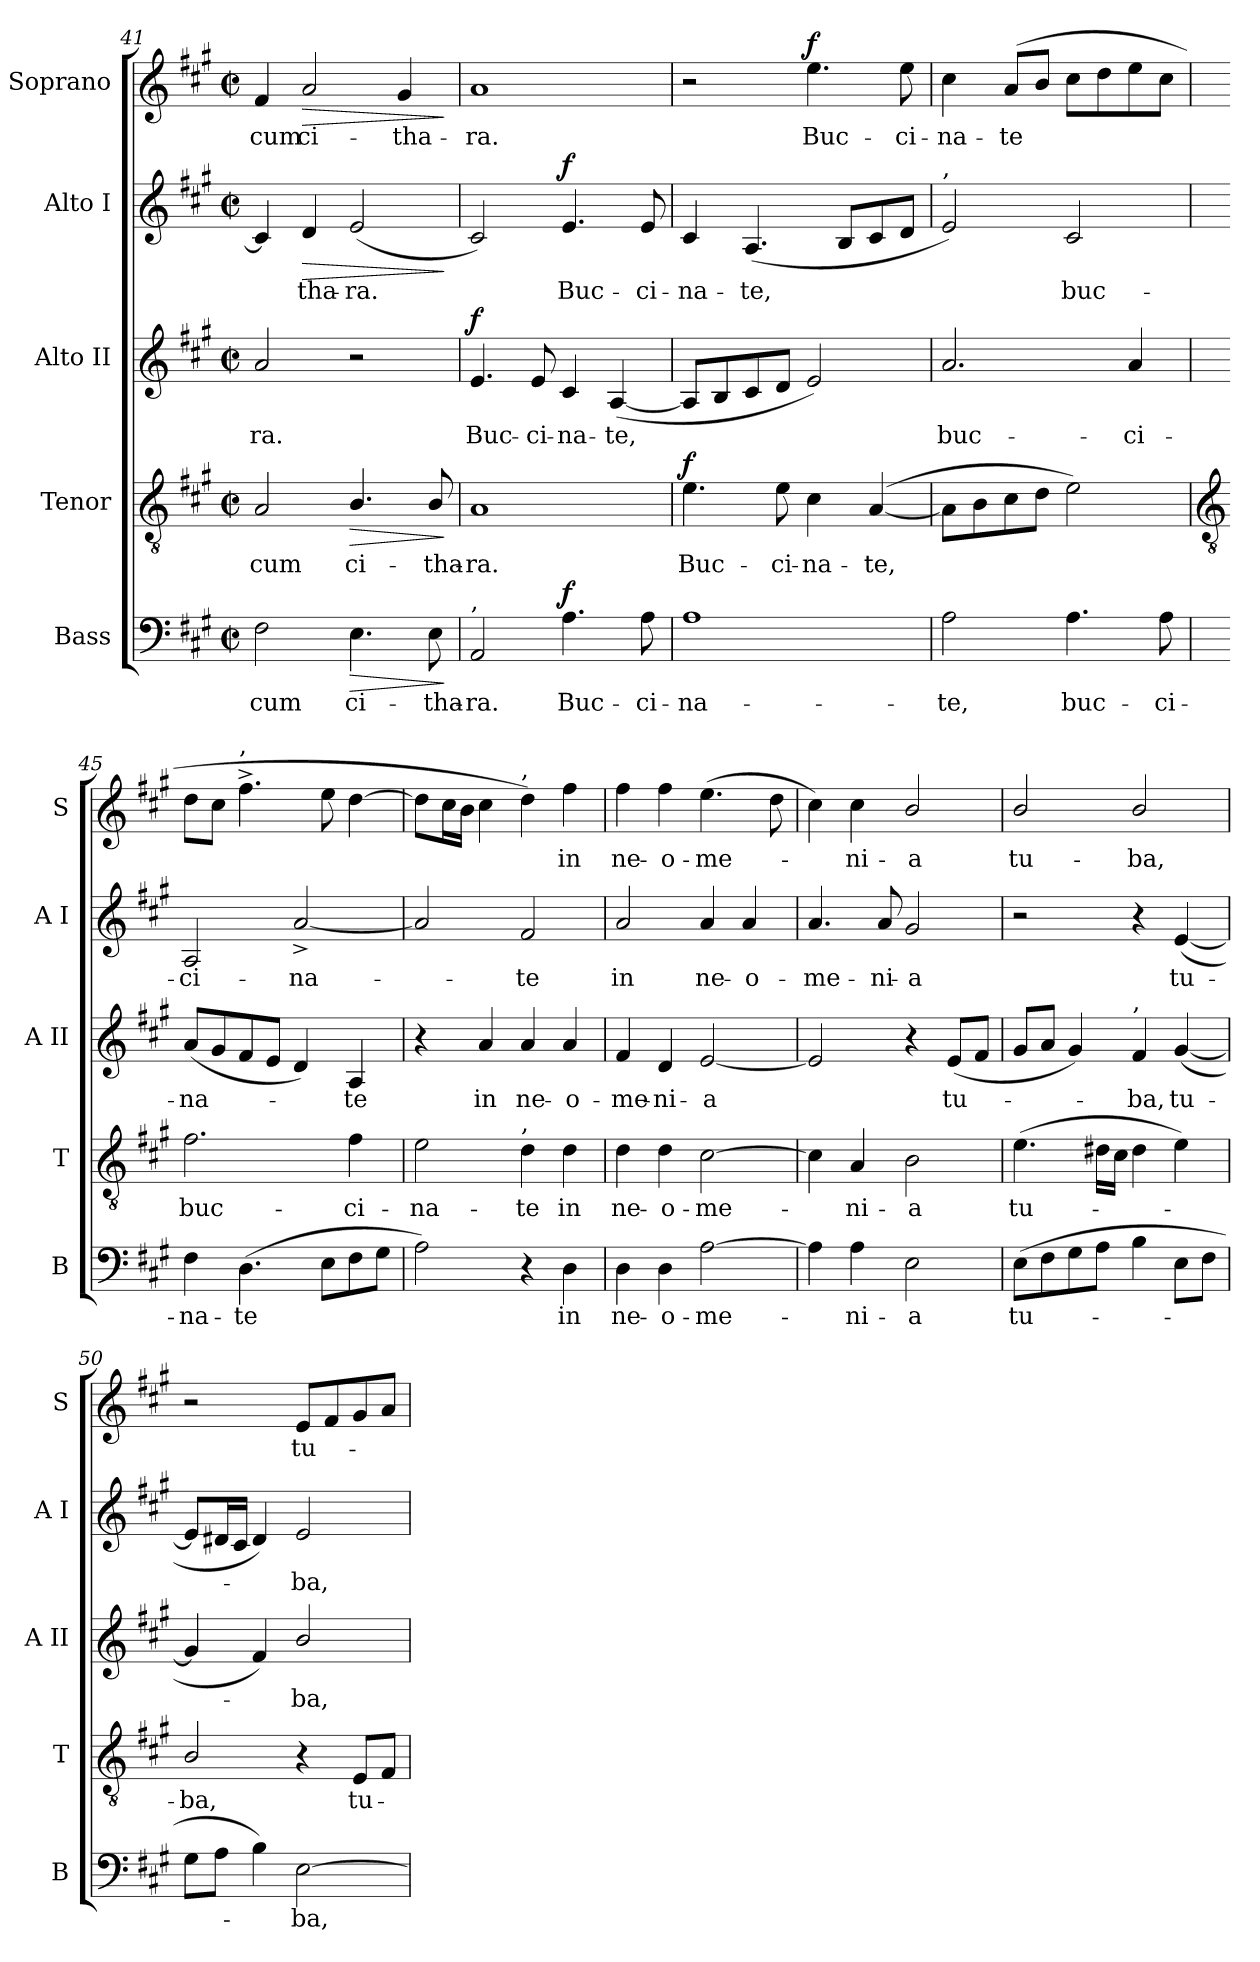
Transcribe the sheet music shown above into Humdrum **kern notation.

**kern	**text	**dynam	**kern	**text	**dynam	**kern	**text	**dynam	**kern	**text	**dynam	**kern	**text	**dynam
*part5	*part5	*part5	*part4	*part4	*part4	*part3	*part3	*part3	*part2	*part2	*part2	*part1	*part1	*part1
*staff5	*staff5	*staff5	*staff4	*staff4	*staff4	*staff3	*staff3	*staff3	*staff2	*staff2	*staff2	*staff1	*staff1	*staff1
*I"Bass	*	*	*I"Tenor	*	*	*I"Alto II	*	*	*I"Alto I	*	*	*I"Soprano	*	*
*I'B	*	*	*I'T	*	*	*I'A II	*	*	*I'A I	*	*	*I'S	*	*
*clefF4	*	*	*clefGv2	*	*	*clefG2	*	*	*clefG2	*	*	*clefG2	*	*
*k[f#c#g#]	*	*	*k[f#c#g#]	*	*	*k[f#c#g#]	*	*	*k[f#c#g#]	*	*	*k[f#c#g#]	*	*
*A:	*	*	*A:	*	*	*A:	*	*	*A:	*	*	*A:	*	*
*M2/2	*	*	*M2/2	*	*	*M2/2	*	*	*M2/2	*	*	*M2/2	*	*
*met(c|)	*	*	*met(c|)	*	*	*met(c|)	*	*	*met(c|)	*	*	*met(c|)	*	*
=41	=41	=41	=41	=41	=41	=41	=41	=41	=41	=41	=41	=41	=41	=41
!	!LO:LY:b	!	!	!LO:LY:b	!	!	!LO:LY:b	!	!	!	!	!	!LO:LY:b	!
2F#	cum	.	2A	cum	.	2a	-ra.	.	4c#]	.	.	4f#	cum	.
!	!	!	!	!	!	!	!	!	!	!LO:LY:b	!LO:HP:b	!	!LO:LY:b	!LO:HP:b
.	.	.	.	.	.	.	.	.	4d	tha-	>	2a	ci-	>
!	!LO:LY:b	!LO:HP:b	!	!LO:LY:b	!LO:HP:b	!	!	!	!	!LO:LY:b	!	!	!	!
4.E	ci-	>	4.B/	ci-	>	2r	.	.	(<2e	-ra.	.	.	.	.
!	!	!	!	!	!	!	!	!	!	!	!	!	!LO:LY:b	!
.	.	.	.	.	.	.	.	.	.	.	.	4g#	-tha-	.
!	!LO:LY:b	!	!	!LO:LY:b	!	!	!	!	!	!	!	!	!	!
8E	-tha-	.	8B/	-tha-	.	.	.	.	.	.	.	.	.	.
.	.	]	.	.	]	.	.	.	.	.	]	.	.	]
=42	=42	=42	=42	=42	=42	=42	=42	=42	=42	=42	=42	=42	=42	=42
!LO:TX:a:t=,	!	!	!	!	!	!	!	!	!	!	!	!	!	!
!	!LO:LY:b	!	!	!LO:LY:b	!	!	!LO:LY:b	!LO:DY:b	!	!	!	!	!LO:LY:b	!
2AA	-ra.	.	1A	-ra.	.	4.e	Buc-	f	2c#)	.	.	1a	-ra.	.
!	!	!	!	!	!	!	!LO:LY:b	!	!	!	!	!	!	!
.	.	.	.	.	.	8e	-ci-	.	.	.	.	.	.	.
!	!LO:LY:b	!LO:DY:b	!	!	!	!	!LO:LY:b	!	!	!LO:LY:b	!LO:DY:b	!	!	!
4.A	Buc-	f	.	.	.	4c#	-na-	.	4.e	Buc-	f	.	.	.
!	!	!	!	!	!	!	!LO:LY:b	!	!	!	!	!	!	!
.	.	.	.	.	.	(<[4A	-te,	.	.	.	.	.	.	.
!	!LO:LY:b	!	!	!	!	!	!	!	!	!LO:LY:b	!	!	!	!
8A	-ci-	.	.	.	.	.	.	.	8e	-ci-	.	.	.	.
=43	=43	=43	=43	=43	=43	=43	=43	=43	=43	=43	=43	=43	=43	=43
!	!LO:LY:b	!	!	!LO:LY:b	!LO:DY:b	!	!	!	!	!LO:LY:b	!	!	!	!
1A	-na-	.	4.e	Buc-	f	8AL]	.	.	4c#	-na-	.	2r	.	.
.	.	.	.	.	.	8B	.	.	.	.	.	.	.	.
!	!	!	!	!	!	!	!	!	!	!LO:LY:b	!	!	!	!
.	.	.	.	.	.	8c#	.	.	(<4.A	-te,	.	.	.	.
!	!	!	!	!LO:LY:b	!	!	!	!	!	!	!	!	!	!
.	.	.	8e	-ci-	.	8dJ	.	.	.	.	.	.	.	.
!	!	!	!	!LO:LY:b	!	!	!	!	!	!	!	!	!LO:LY:b	!LO:DY:b
.	.	.	4c#	-na-	.	2e)	.	.	.	.	.	4.ee	Buc-	f
.	.	.	.	.	.	.	.	.	8BL	.	.	.	.	.
!	!	!	!	!LO:LY:b	!	!	!	!	!	!	!	!	!	!
.	.	.	(>[4A	-te,	.	.	.	.	8c#	.	.	.	.	.
!	!	!	!	!	!	!	!	!	!	!	!	!	!LO:LY:b	!
.	.	.	.	.	.	.	.	.	8dJ	.	.	8ee	-ci-	.
=44	=44	=44	=44	=44	=44	=44	=44	=44	=44	=44	=44	=44	=44	=44
!	!	!	!	!	!	!	!	!	!LO:TX:a:t=,	!	!	!	!	!
!	!LO:LY:b	!	!	!	!	!	!LO:LY:b	!	!	!	!	!	!LO:LY:b	!
2A	-te,	.	8AL]	.	.	2.a	buc-	.	2e)	.	.	4cc#	-na-	.
.	.	.	8B	.	.	.	.	.	.	.	.	.	.	.
!	!	!	!	!	!	!	!	!	!	!	!	!	!LO:LY:b	!
.	.	.	8c#	.	.	.	.	.	.	.	.	(>8aL	-te	.
.	.	.	8dJ	.	.	.	.	.	.	.	.	8bJ	.	.
!	!LO:LY:b	!	!	!	!	!	!	!	!	!LO:LY:b	!	!	!	!
4.A	buc-	.	2e)	.	.	.	.	.	2c#	buc-	.	8cc#L	.	.
.	.	.	.	.	.	.	.	.	.	.	.	8dd	.	.
!	!	!	!	!	!	!	!LO:LY:b	!	!	!	!	!	!	!
.	.	.	.	.	.	4a	-ci-	.	.	.	.	8ee	.	.
!	!LO:LY:b	!	!	!	!	!	!	!	!	!	!	!	!	!
8A	-ci-	.	.	.	.	.	.	.	.	.	.	8cc#J	.	.
!!LO:LB:g=z
=45	=45	=45	=45	=45	=45	=45	=45	=45	=45	=45	=45	=45	=45	=45
*	*	*	*clefGv2	*	*	*	*	*	*	*	*	*	*	*
!	!LO:LY:b	!	!	!LO:LY:b	!	!	!LO:LY:b	!	!	!LO:LY:b	!	!	!	!
4F#	-na-	.	2.f#	buc-	.	(<8aL	-na-	.	2A	-ci-	.	8ddL	.	.
.	.	.	.	.	.	8g#	.	.	.	.	.	8cc#J	.	.
!	!	!	!	!	!	!	!	!	!	!	!	!LO:TX:a:t=,	!	!
!	!LO:LY:b	!	!	!	!	!	!	!	!	!	!	!	!	!
(>4.D	-te	.	.	.	.	8f#	.	.	.	.	.	4.ff#^	.	.
.	.	.	.	.	.	8eJ	.	.	.	.	.	.	.	.
!	!	!	!	!	!	!	!	!	!	!LO:LY:b	!	!	!	!
.	.	.	.	.	.	4d)	.	.	[2a^	-na-	.	.	.	.
8EL	.	.	.	.	.	.	.	.	.	.	.	8ee	.	.
!	!	!	!	!LO:LY:b	!	!	!LO:LY:b	!	!	!	!	!	!	!
8F#	.	.	4f#	-ci-	.	4A	te	.	.	.	.	[4dd	.	.
8G#J	.	.	.	.	.	.	.	.	.	.	.	.	.	.
=46	=46	=46	=46	=46	=46	=46	=46	=46	=46	=46	=46	=46	=46	=46
!	!	!	!	!LO:LY:b	!	!	!	!	!	!	!	!	!	!
2A)	.	.	2e	-na-	.	4r	.	.	2a]	.	.	8ddL]	.	.
.	.	.	.	.	.	.	.	.	.	.	.	16cc#L	.	.
.	.	.	.	.	.	.	.	.	.	.	.	16bJJ	.	.
!	!	!	!	!	!	!	!LO:LY:b	!	!	!	!	!	!	!
.	.	.	.	.	.	4a	in	.	.	.	.	4cc#	.	.
!	!	!	!	!	!	!	!	!	!	!	!	!LO:TX:a:t=,	!	!
!	!	!	!LO:TX:a:t=,	!	!	!	!	!	!	!	!	!	!	!
!	!	!	!	!LO:LY:b	!	!	!LO:LY:b	!	!	!LO:LY:b	!	!	!	!
4r	.	.	4d	-te	.	4a	ne-	.	2f#	te	.	4dd)	.	.
!	!LO:LY:b	!	!	!LO:LY:b	!	!	!LO:LY:b	!	!	!	!	!	!LO:LY:b	!
4D	in	.	4d	in	.	4a	-o-	.	.	.	.	4ff#	in	.
=47	=47	=47	=47	=47	=47	=47	=47	=47	=47	=47	=47	=47	=47	=47
!	!LO:LY:b	!	!	!LO:LY:b	!	!	!LO:LY:b	!	!	!LO:LY:b	!	!	!LO:LY:b	!
4D	ne-	.	4d	ne-	.	4f#	-me-	.	2a	in	.	4ff#	ne-	.
!	!LO:LY:b	!	!	!LO:LY:b	!	!	!LO:LY:b	!	!	!	!	!	!LO:LY:b	!
4D	-o-	.	4d	-o-	.	4d	-ni-	.	.	.	.	4ff#	-o-	.
!	!LO:LY:b	!	!	!LO:LY:b	!	!	!LO:LY:b	!	!	!LO:LY:b	!	!	!LO:LY:b	!
[2A	-me-	.	[2c#	-me-	.	[2e	-a	.	4a	ne-	.	(>4.ee	-me-	.
!	!	!	!	!	!	!	!	!	!	!LO:LY:b	!	!	!	!
.	.	.	.	.	.	.	.	.	4a	-o-	.	.	.	.
.	.	.	.	.	.	.	.	.	.	.	.	8dd	.	.
=48	=48	=48	=48	=48	=48	=48	=48	=48	=48	=48	=48	=48	=48	=48
!	!	!	!	!	!	!	!	!	!	!LO:LY:b	!	!	!	!
4A]	.	.	4c#]	.	.	2e]	.	.	4.a	-me-	.	4cc#)	.	.
!	!LO:LY:b	!	!	!LO:LY:b	!	!	!	!	!	!	!	!	!LO:LY:b	!
4A	ni-	.	4A	ni-	.	.	.	.	.	.	.	4cc#	ni-	.
!	!	!	!	!	!	!	!	!	!	!LO:LY:b	!	!	!	!
.	.	.	.	.	.	.	.	.	8a	-ni-	.	.	.	.
!	!LO:LY:b	!	!	!LO:LY:b	!	!	!	!	!	!LO:LY:b	!	!	!LO:LY:b	!
2E	-a	.	2B	-a	.	4r	.	.	2g#	-a	.	2b/	-a	.
!	!	!	!	!	!	!	!LO:LY:b	!	!	!	!	!	!	!
.	.	.	.	.	.	(<8eL	tu-	.	.	.	.	.	.	.
.	.	.	.	.	.	8f#J	.	.	.	.	.	.	.	.
=49	=49	=49	=49	=49	=49	=49	=49	=49	=49	=49	=49	=49	=49	=49
!	!LO:LY:b	!	!	!LO:LY:b	!	!	!	!	!	!	!	!	!LO:LY:b	!
(>8EL	tu-	.	(>4.e	tu-	.	8g#L	.	.	2r	.	.	2b/	tu-	.
8F#	.	.	.	.	.	8aJ	.	.	.	.	.	.	.	.
8G#	.	.	.	.	.	4g#)	.	.	.	.	.	.	.	.
8AJ	.	.	16d#XLL	.	.	.	.	.	.	.	.	.	.	.
.	.	.	16c#JJ	.	.	.	.	.	.	.	.	.	.	.
!	!	!	!	!	!	!LO:TX:a:t=,	!	!	!	!	!	!	!	!
!	!	!	!	!	!	!	!LO:LY:b	!	!	!	!	!	!LO:LY:b	!
4B	.	.	4d#	.	.	4f#	ba,	.	4r	.	.	2b/	-ba,	.
!	!	!	!	!	!	!	!LO:LY:b	!	!	!LO:LY:b	!	!	!	!
8EL	.	.	4e)	.	.	(<[4g#	tu-	.	(<[4e	tu-	.	.	.	.
8F#J	.	.	.	.	.	.	.	.	.	.	.	.	.	.
=50	=50	=50	=50	=50	=50	=50	=50	=50	=50	=50	=50	=50	=50	=50
!	!	!	!	!LO:LY:b	!	!	!	!	!	!	!	!	!	!
8G#L	.	.	2B/	ba,	.	4g#]	.	.	8eL]	.	.	2r	.	.
8AJ	.	.	.	.	.	.	.	.	16d#XL	.	.	.	.	.
.	.	.	.	.	.	.	.	.	16c#JJ	.	.	.	.	.
4B)	.	.	.	.	.	4f#)	.	.	4d#)	.	.	.	.	.
!	!LO:LY:b	!	!	!	!	!	!LO:LY:b	!	!	!LO:LY:b	!	!	!LO:LY:b	!
[2E	ba,	.	4r	.	.	2b/	ba,	.	2e	ba,	.	8eL	tu-	.
.	.	.	.	.	.	.	.	.	.	.	.	8f#	.	.
!	!	!	!	!LO:LY:b	!	!	!	!	!	!	!	!	!	!
.	.	.	8EL	tu-	.	.	.	.	.	.	.	8g#	.	.
.	.	.	8F#J	.	.	.	.	.	.	.	.	8aJ	.	.
=	=	=	=	=	=	=	=	=	=	=	=	=	=	=
*-	*-	*-	*-	*-	*-	*-	*-	*-	*-	*-	*-	*-	*-	*-
